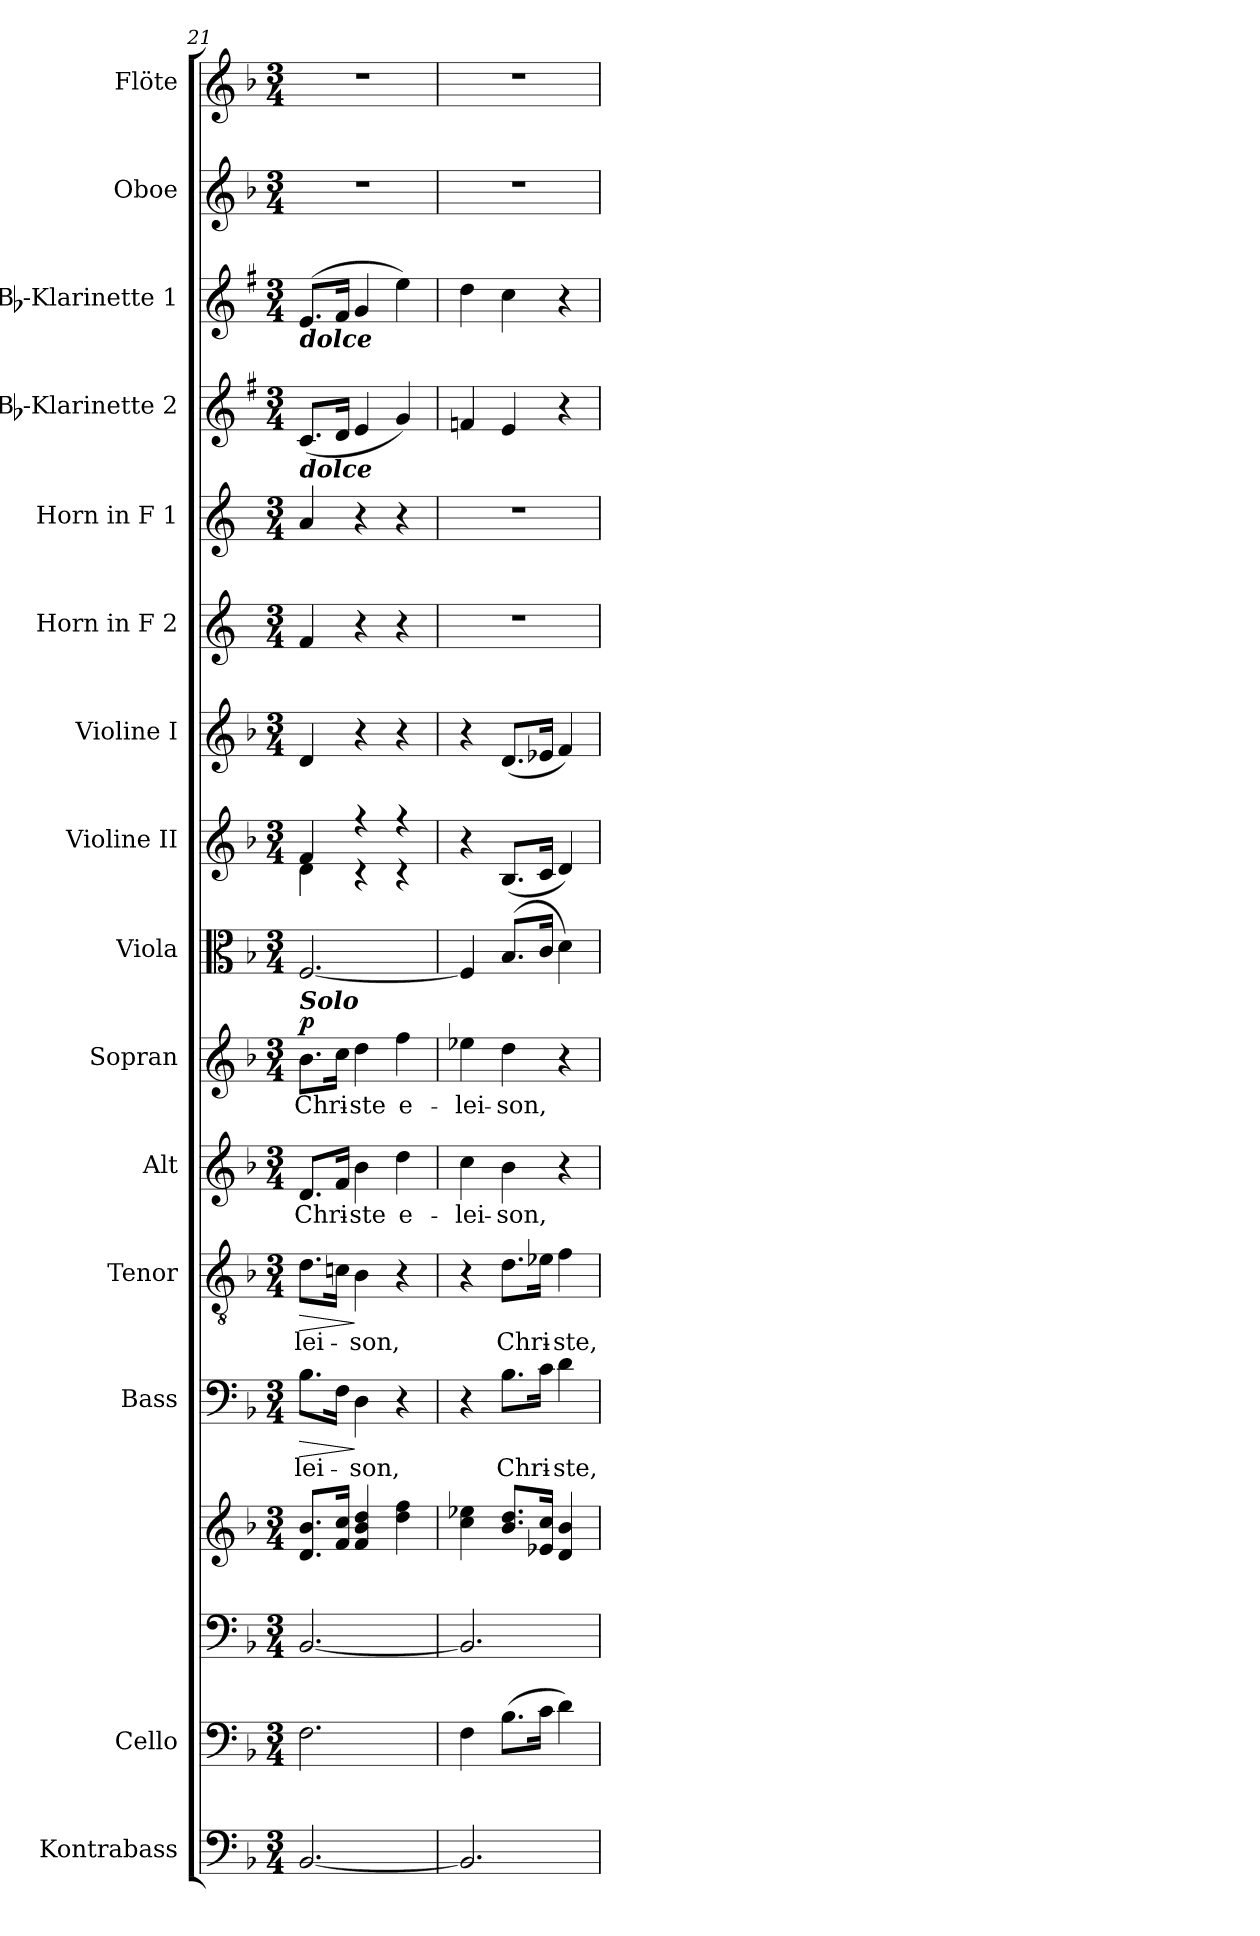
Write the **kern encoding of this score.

**kern	**kern	**kern	**kern	**kern	**text	**dynam	**kern	**text	**dynam	**kern	**text	**kern	**text	**dynam	**kern	**kern	**kern	**kern	**kern	**kern	**kern	**kern	**kern
*part16	*part15	*part14	*part14	*part13	*part13	*part13	*part12	*part12	*part12	*part11	*part11	*part10	*part10	*part10	*part9	*part8	*part7	*part6	*part5	*part4	*part3	*part2	*part1
*staff17	*staff16	*staff15	*staff14	*staff13	*staff13	*staff13	*staff12	*staff12	*staff12	*staff11	*staff11	*staff10	*staff10	*staff10	*staff9	*staff8	*staff7	*staff6	*staff5	*staff4	*staff3	*staff2	*staff1
*I"Kontrabass	*I"Cello	*	*	*I"Bass	*	*	*I"Tenor	*	*	*I"Alt	*	*I"Sopran	*	*	*I"Viola	*I"Violine II	*I"Violine I	*I"Horn in F 2	*I"Horn in F 1	*I"Bb-Klarinette 2	*I"Bb-Klarinette 1	*I"Oboe	*I"Flöte
*I'Kb.	*	*	*	*I'B.	*	*	*I'T.	*	*	*I'A.	*	*I'S.	*	*	*I'Vla.	*I'Vl. II	*I'Vl. I	*	*	*I'Bb Kl. 2	*I'Bb Kl. 1	*I'Ob.	*I'Fl.
*clefF4	*clefF4	*clefF4	*clefG2	*clefF4	*	*	*clefGv2	*	*	*clefG2	*	*clefG2	*	*	*clefC3	*clefG2	*clefG2	*clefG2	*clefG2	*clefG2	*clefG2	*clefG2	*clefG2
*ITrd7c12	*	*	*	*	*	*	*	*	*	*	*	*	*	*	*	*	*	*ITrd4c7	*ITrd4c7	*ITrd1c2	*ITrd1c2	*	*
*k[b-]	*k[b-]	*k[b-]	*k[b-]	*k[b-]	*	*	*k[b-]	*	*	*k[b-]	*	*k[b-]	*	*	*k[b-]	*k[b-]	*k[b-]	*k[b-]	*k[b-]	*k[b-]	*k[b-]	*k[b-]	*k[b-]
*F:	*F:	*F:	*F:	*F:	*	*	*F:	*	*	*F:	*	*F:	*	*	*F:	*F:	*F:	*F:	*F:	*F:	*F:	*F:	*F:
*M3/4	*M3/4	*M3/4	*M3/4	*M3/4	*	*	*M3/4	*	*	*M3/4	*	*M3/4	*	*	*M3/4	*M3/4	*M3/4	*M3/4	*M3/4	*M3/4	*M3/4	*M3/4	*M3/4
=21	=21	=21	=21	=21	=21	=21	=21	=21	=21	=21	=21	=21	=21	=21	=21	=21	=21	=21	=21	=21	=21	=21	=21
!	!	!	!	!	!	!	!	!	!	!	!	!	!	!	!	!	!	!	!	!	!LO:TX:b:Bi:t=dolce	!	!
!	!	!	!	!	!	!	!	!	!	!	!	!	!	!	!	!	!	!	!	!LO:TX:b:Bi:t=dolce	!	!	!
!	!	!	!	!	!	!	!	!	!	!	!	!LO:TX:a:Bi:t=Solo	!	!	!	!	!	!	!	!	!	!	!
!	!	!	!	!	!LO:LY:b	!LO:HP:b	!	!LO:LY:b	!LO:HP:b	!	!LO:LY:b	!	!LO:LY:b	!LO:DY:a	!	!	!	!	!	!	!	!	!
*	*	*	*	*	*	*	*	*	*	*	*	*	*	*	*	*^	*	*	*	*	*	*	*
[2.BBB-/	2.F\	[2.BB-/	8.d/ 8.b-/L	8.B-\L	-lei-	>	8.d\L	-lei-	>	8.d/L	Chri-	8.b-\L	Chri-	p	[2.F/	4f/	4d\	4d/	4B-/	4d/	(<8.B-/L	(>8.d/L	2.r	2.r
.	.	.	16f/ 16cc/Jk	16F\Jk	.	.	16cn\Jk	.	.	16f/Jk	.	16cc\Jk	.	.	.	.	.	.	.	.	16c/Jk	16e/Jk	.	.
!	!	!	!	!	!LO:LY:b	!	!	!LO:LY:b	!	!	!LO:LY:b	!	!LO:LY:b	!	!	!	!	!	!	!	!	!	!	!
.	.	.	4f/ 4b-/ 4dd/	4D\	-son,	]	4B-\	-son,	]	4b-\	-ste	4dd\	-ste	.	.	4r	4r	4r	4r	4r	4d/	4f/	.	.
!	!	!	!	!	!	!	!	!	!	!	!LO:LY:b	!	!LO:LY:b	!	!	!	!	!	!	!	!	!	!	!
.	.	.	4dd\ 4ff\	4r	.	.	4r	.	.	4dd\	e-	4ff\	e-	.	.	4r	4r	4r	4r	4r	4f/)	4dd\)	.	.
=22	=22	=22	=22	=22	=22	=22	=22	=22	=22	=22	=22	=22	=22	=22	=22	=22	=22	=22	=22	=22	=22	=22	=22	=22
!	!	!	!	!	!	!	!	!	!	!	!LO:LY:b	!	!LO:LY:b	!	!	!	!	!	!	!	!	!	!	!
*	*	*	*	*	*	*	*	*	*	*	*	*	*	*	*	*v	*v	*	*	*	*	*	*	*
2.BBB-/]	4F\	2.BB-/]	4cc\ 4ee-X\	4r	.	.	4r	.	.	4cc\	-lei-	4ee-X\	-lei-	.	4F/]	4r	4r	2.r	2.r	4e-X/	4cc\	2.r	2.r
!	!	!	!	!	!LO:LY:b	!	!	!LO:LY:b	!	!	!LO:LY:b	!	!LO:LY:b	!	!	!	!	!	!	!	!	!	!
.	(>8.B-\L	.	8.b-/ 8.dd/L	8.B-\L	Chri-	.	8.d\L	Chri-	.	4b-\	-son,	4dd\	-son,	.	(>8.B-/L	(<8.B-/L	(<8.d/L	.	.	4d/	4b-\	.	.
.	16c\Jk	.	16e-X/ 16cc/Jk	16c\Jk	.	.	16e-X\Jk	.	.	.	.	.	.	.	16c/Jk	16c/Jk	16e-X/Jk	.	.	.	.	.	.
!	!	!	!	!	!LO:LY:b	!	!	!LO:LY:b	!	!	!	!	!	!	!	!	!	!	!	!	!	!	!
.	4d\)	.	4d/ 4b-/	4d\	-ste,	.	4f\	-ste,	.	4r	.	4r	.	.	4d\)	4d/)	4f/)	.	.	4r	4r	.	.
=	=	=	=	=	=	=	=	=	=	=	=	=	=	=	=	=	=	=	=	=	=	=	=
*-	*-	*-	*-	*-	*-	*-	*-	*-	*-	*-	*-	*-	*-	*-	*-	*-	*-	*-	*-	*-	*-	*-	*-
